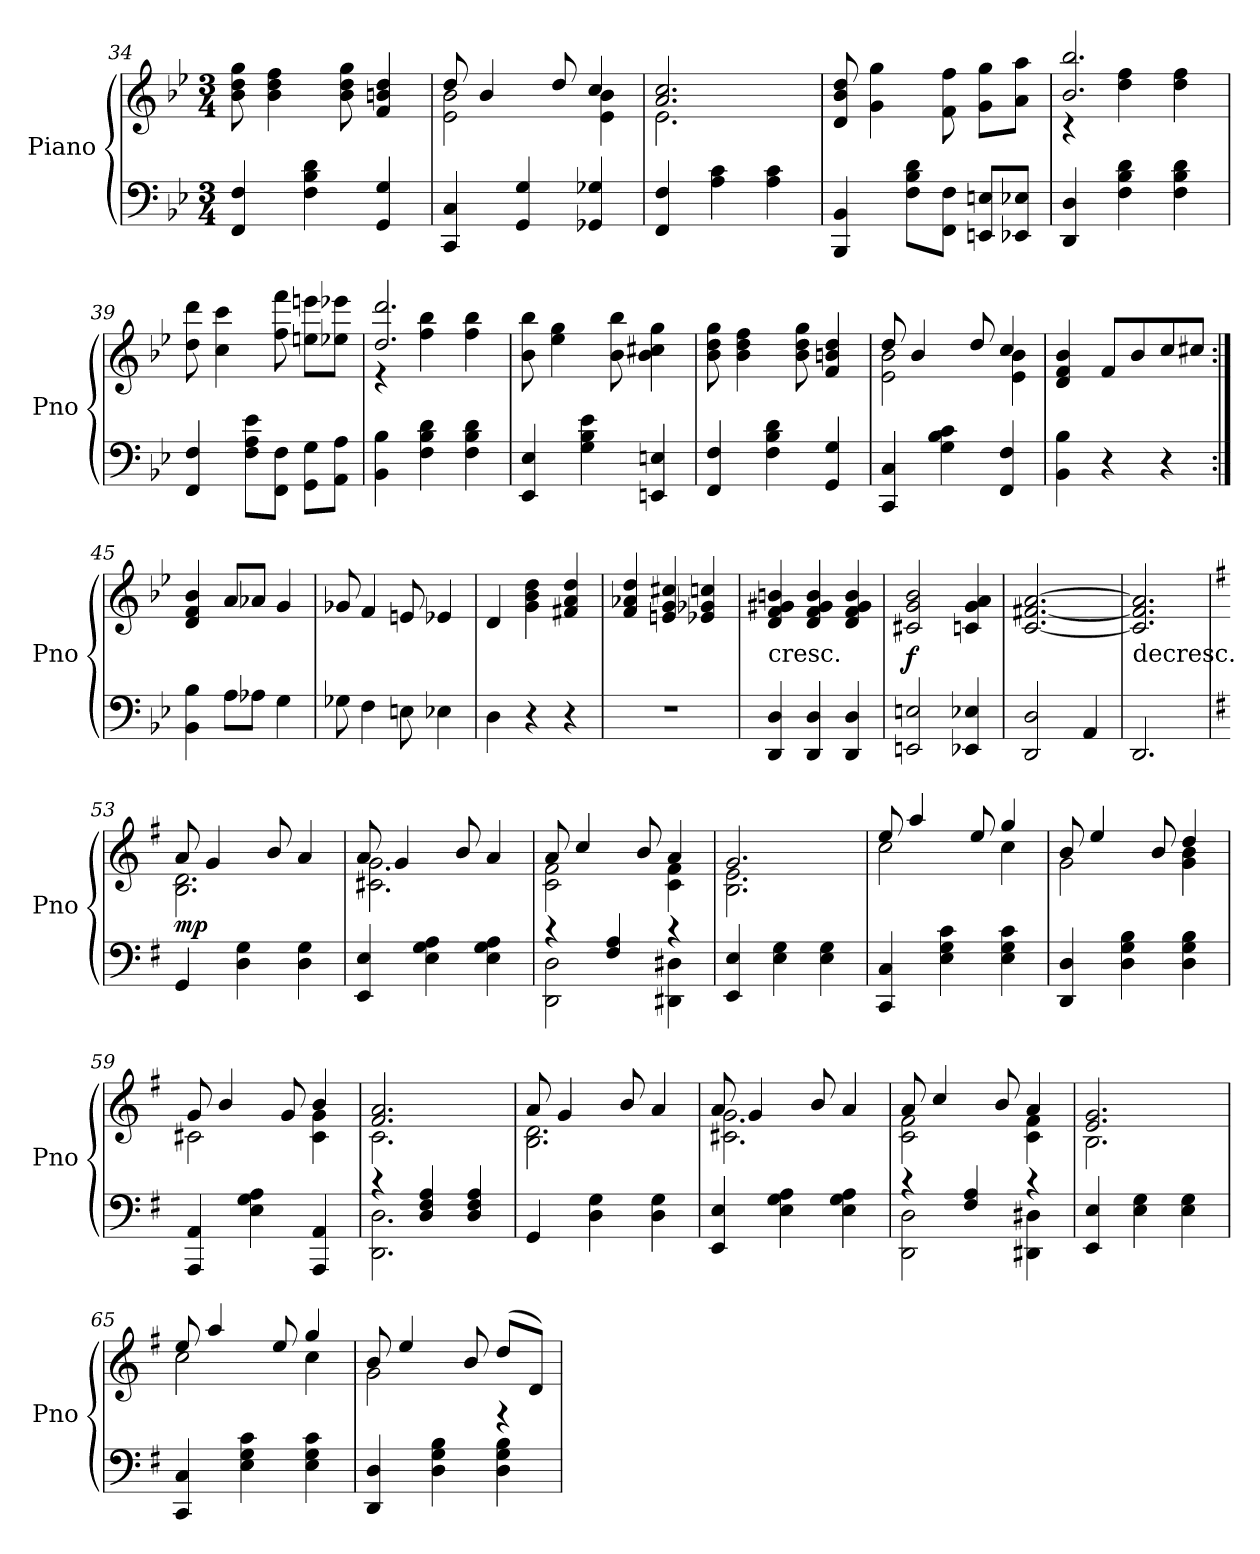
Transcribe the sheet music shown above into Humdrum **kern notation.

**kern	**kern	**dynam
*part1	*part1	*part1
*staff2	*staff1	*staff1/2
*I"Piano	*	*
*I'Pno	*	*
*clefF4	*clefG2	*
*k[b-e-]	*k[b-e-]	*
*M3/4	*M3/4	*
=34	=34	=34
4FF 4F	8b- 8dd 8gg	.
.	4b- 4dd 4ff	.
4F 4B- 4d	.	.
.	8b- 8dd 8gg	.
4GG 4G	4f 4bn 4dd	.
=35	=35	=35
*	*^	*
4CC 4C	8dd	2e- 2b-	.
.	4b-	.	.
4GG 4G	.	.	.
.	8dd	.	.
4GG-X 4G-X	4cc	4e- 4b-	.
=36	=36	=36	=36
4FF 4F	2.a 2.cc	2.e-	.
4A 4c	.	.	.
4A 4c	.	.	.
*	*v	*v	*
=37	=37	=37
4BBB- 4BB-	8d 8b- 8dd	.
.	4g 4gg	.
8F 8B- 8dL	.	.
8FF 8FJ	8f 8ff	.
8EEn 8EnL	8g 8ggL	.
8EE-X 8E-XJ	8a 8aaJ	.
=38	=38	=38
*	*^	*
4DD 4D	2.b- 2.bb-	4r	.
4F 4B- 4d	.	4dd 4ff	.
4F 4B- 4d	.	4dd 4ff	.
*	*v	*v	*
=39	=39	=39
4FF 4F	8dd 8ddd	.
.	4cc 4ccc	.
8F 8A 8e-L	.	.
8FF 8FJ	8ff 8fff	.
8GG 8GL	8een 8eeenL	.
8AA 8AJ	8ee-X 8eee-XJ	.
=40	=40	=40
*	*^	*
4BB- 4B-	2.dd 2.ddd	4r	.
4F 4B- 4d	.	4ff 4bb-	.
4F 4B- 4d	.	4ff 4bb-	.
*	*v	*v	*
=41	=41	=41
4EE- 4E-	8b- 8bb-	.
.	4ee- 4gg	.
4G 4B- 4e-	.	.
.	8b- 8bb-	.
4EEn 4En	4b- 4cc#X 4gg	.
=42	=42	=42
4FF 4F	8b- 8dd 8gg	.
.	4b- 4dd 4ff	.
4F 4B- 4d	.	.
.	8b- 8dd 8gg	.
4GG 4G	4f 4bn 4dd	.
=43	=43	=43
*	*^	*
4CC 4C	8dd	2e- 2b-	.
.	4b-	.	.
4G 4B- 4c	.	.	.
.	8dd	.	.
4FF 4F	4cc	4e- 4b-	.
*	*v	*v	*
=44	=44	=44
4BB- 4B-	4d 4f 4b-	.
4r	8fL	.
.	8b-	.
4r	8cc	.
.	8cc#XJ	.
=45:|!	=45:|!	=45:|!
4BB- 4B-	4d 4f 4b-	.
8AL	8aL	.
8A-XJ	8a-XJ	.
4G	4g	.
=46	=46	=46
8G-X	8g-X	.
4F	4f	.
8En	8en	.
4E-X	4e-X	.
=47	=47	=47
4D	4d	.
4r	4g 4b- 4dd	.
4r	4f#X 4a 4dd	.
=48	=48	=48
2.r	4f 4a-X 4dd	.
.	4en 4g 4cc#X	.
.	4e-X 4g-X 4ccn	.
=49	=49	=49
!	!LO:TX:c:t=cresc.	!
4DD 4D	4d 4f 4g#X 4bn	.
4DD 4D	4d 4f 4g# 4b	.
4DD 4D	4d 4f 4g# 4b	.
=50	=50	=50
2EEn 2En	2c#X 2g 2b-	f
4EE-X 4E-X	4cn 4g 4a	.
=51	=51	=51
2DD 2D	[2.c [2.f#X [2.a	.
4AA	.	.
=52	=52	=52
!	!LO:TX:c:t=decresc.	!
2.DD	2.c] 2.f#] 2.a]	.
=53	=53	=53
*k[f#]	*k[f#]	*
*	*^	*
4GG	8a	2.B 2.d	mp
.	4g	.	.
4D 4G	.	.	.
.	8b	.	.
4D 4G	4a	.	.
=54	=54	=54	=54
4EE 4E	8a	2.c#X 2.g	.
.	4g	.	.
4E 4G 4A	.	.	.
.	8b	.	.
4E 4G 4A	4a	.	.
=55	=55	=55	=55
*^	*	*	*
4r	2DD 2D	8a	2c 2f#	.
.	.	4cc	.	.
4F# 4A	.	.	.	.
.	.	8b	.	.
4r	4DD#X 4D#X	4a	4c 4f#	.
*v	*v	*	*	*
=56	=56	=56	=56
4EE 4E	2.g	2.B 2.e	.
4E 4G	.	.	.
4E 4G	.	.	.
=57	=57	=57	=57
4CC 4C	8ee	2cc	.
.	4aa	.	.
4E 4G 4c	.	.	.
.	8ee	.	.
4E 4G 4c	4gg	4cc	.
=58	=58	=58	=58
4DD 4D	8b	2g	.
.	4ee	.	.
4D 4G 4B	.	.	.
.	8b	.	.
4D 4G 4B	4dd	4g 4b	.
=59	=59	=59	=59
4AAA 4AA	8g	2c#X	.
.	4b	.	.
4E 4G 4A	.	.	.
.	8g	.	.
4AAA 4AA	4b	4c# 4g	.
=60	=60	=60	=60
*^	*	*	*
4r	2.DD 2.D	2.f# 2.a	2.c	.
4D 4F# 4A	.	.	.	.
4D 4F# 4A	.	.	.	.
*v	*v	*	*	*
=61	=61	=61	=61
4GG	8a	2.B 2.d	.
.	4g	.	.
4D 4G	.	.	.
.	8b	.	.
4D 4G	4a	.	.
=62	=62	=62	=62
4EE 4E	8a	2.c#X 2.g	.
.	4g	.	.
4E 4G 4A	.	.	.
.	8b	.	.
4E 4G 4A	4a	.	.
=63	=63	=63	=63
*^	*	*	*
4r	2DD 2D	8a	2c 2f#	.
.	.	4cc	.	.
4F# 4A	.	.	.	.
.	.	8b	.	.
4r	4DD#X 4D#X	4a	4c 4f#	.
*v	*v	*	*	*
=64	=64	=64	=64
4EE 4E	2.e 2.g	2.B	.
4E 4G	.	.	.
4E 4G	.	.	.
=65	=65	=65	=65
4CC 4C	8ee	2cc	.
.	4aa	.	.
4E 4G 4c	.	.	.
.	8ee	.	.
4E 4G 4c	4gg	4cc	.
=66	=66	=66	=66
4DD 4D	8b	2g	.
.	4ee	.	.
4D 4G 4B	.	.	.
.	8b	.	.
4D 4G 4B	(8ddL	4r	.
.	8dJ)	.	.
*	*v	*v	*
=	=	=
*-	*-	*-
